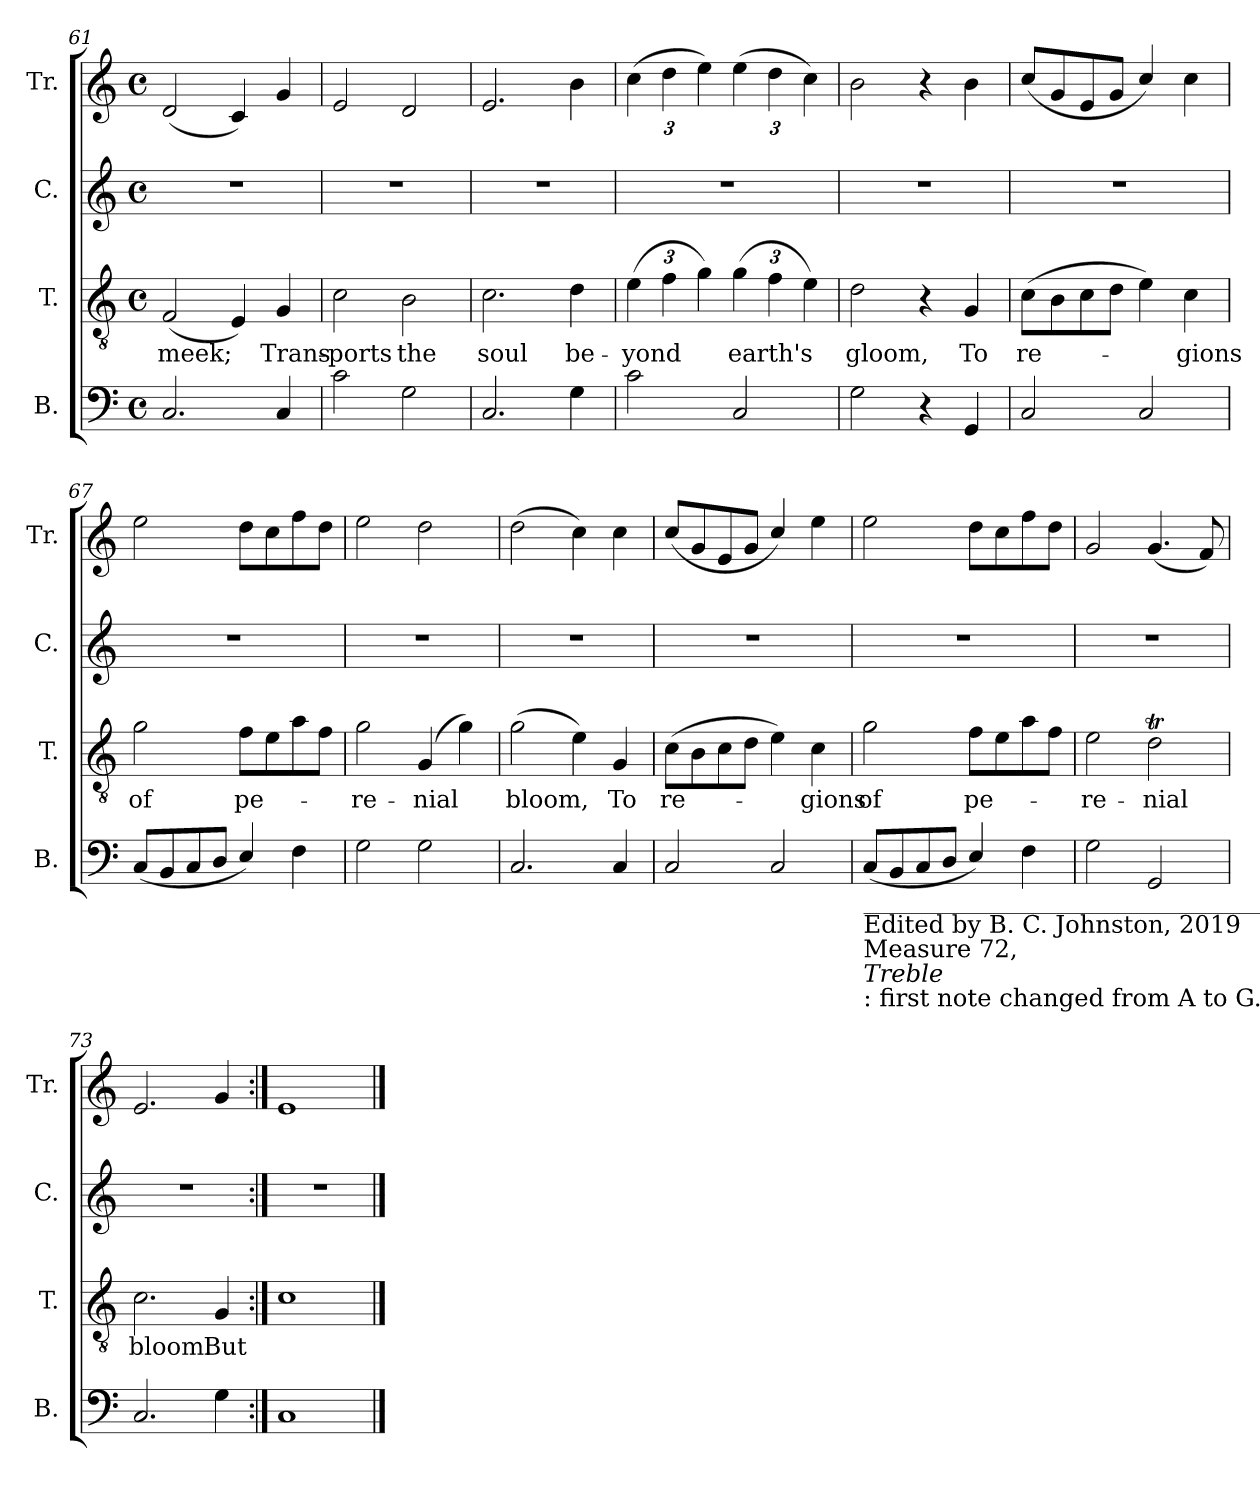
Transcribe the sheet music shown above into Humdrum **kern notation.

**kern	**kern	**text	**kern	**kern
*part4	*part3	*part3	*part2	*part1
*staff4	*staff3	*staff3	*staff2	*staff1
*I"B.	*I"T.	*	*I"C.	*I"Tr.
*I'B.	*I'T.	*	*I'C.	*I'Tr.
*clefF4	*clefGv2	*	*clefG2	*clefG2
*k[]	*k[]	*	*k[]	*k[]
*M4/4	*M4/4	*	*M4/4	*M4/4
*met(c)	*met(c)	*	*met(c)	*met(c)
=61	=61	=61	=61	=61
!	!	!LO:LY:b	!	!
2.C/	(<2F/	meek;	1r	(<2d/
.	4E/)	.	.	4c/)
!	!	!LO:LY:b	!	!
4C/	4G/	Trans-	.	4g/
=62	=62	=62	=62	=62
!	!	!LO:LY:b	!	!
2c\	2c\	-ports	1r	2e/
!	!	!LO:LY:b	!	!
2G\	2B\	the	.	2d/
=63	=63	=63	=63	=63
!	!	!LO:LY:b	!	!
2.C/	2.c\	soul	1r	2.e/
!	!	!LO:LY:b	!	!
4G\	4d\	be-	.	4b\
=64	=64	=64	=64	=64
*	*Xbrackettup	*	*	*
!	!	!LO:LY:b	!	!
*	*	*	*	*Xbrackettup
2c\	(>6e\	-yond	1r	(>6cc\
.	6f\	.	.	6dd\
.	6g\)	.	.	6ee\)
!	!	!LO:LY:b	!	!
2C/	(>6g\	earth's	.	(>6ee\
.	6f\	.	.	6dd\
.	6e\)	.	.	6cc\)
=65	=65	=65	=65	=65
!	!	!LO:LY:b	!	!
2G\	2d\	gloom,	1r	2b\
4r	4r	.	.	4r
!	!	!LO:LY:b	!	!
4GG/	4G/	To	.	4b\
=66	=66	=66	=66	=66
!	!	!LO:LY:b	!	!
2C/	(>8c\L	re-	1r	(<8cc/L
.	8B\	.	.	8g/
.	8c\	.	.	8e/
.	8d\J	.	.	8g/J
2C/	4e\)	.	.	4cc/)
!	!	!LO:LY:b	!	!
.	4c\	-gions	.	4cc\
!!LO:LB:g=z
=67	=67	=67	=67	=67
!	!	!LO:LY:b	!	!
(<8C/L	2g\	of	1r	2ee\
8BB/	.	.	.	.
8C/	.	.	.	.
8D/J	.	.	.	.
!	!	!LO:LY:b	!	!
4E/)	8f\L	pe-	.	8dd\L
.	8e\	.	.	8cc\
4F\	8a\	.	.	8ff\
.	8f\J	.	.	8dd\J
=68	=68	=68	=68	=68
!	!	!LO:LY:b	!	!
2G\	2g\	-re-	1r	2ee\
!	!	!LO:LY:b	!	!
2G\	(>4G/	-nial	.	2dd\
.	4g\)	.	.	.
=69	=69	=69	=69	=69
!	!	!LO:LY:b	!	!
2.C/	(>2g\	bloom,	1r	(>2dd\
.	4e\)	.	.	4cc\)
!	!	!LO:LY:b	!	!
4C/	4G/	To	.	4cc\
=70	=70	=70	=70	=70
!	!	!LO:LY:b	!	!
2C/	(>8c\L	re-	1r	(<8cc/L
.	8B\	.	.	8g/
.	8c\	.	.	8e/
.	8d\J	.	.	8g/J
2C/	4e\)	.	.	4cc/)
!	!	!LO:LY:b	!	!
.	4c\	-gions	.	4ee\
=71	=71	=71	=71	=71
!LO:TX:b:t=__________________________________________	!	!	!	!
!LO:TX:b:t=Edited by B. C. Johnston, 2019	!	!	!	!
!LO:TX:b:t=Measure 72,	!	!	!	!
!LO:TX:b:i:t=Treble	!	!	!	!
!LO:TX:b:t=&colon; first note changed from A to G.	!	!	!	!
!	!	!LO:LY:b	!	!
(<8C/L	2g\	of	1r	2ee\
8BB/	.	.	.	.
8C/	.	.	.	.
8D/J	.	.	.	.
!	!	!LO:LY:b	!	!
4E/)	8f\L	pe-	.	8dd\L
.	8e\	.	.	8cc\
4F\	8a\	.	.	8ff\
.	8f\J	.	.	8dd\J
=72	=72	=72	=72	=72
!	!	!LO:LY:b	!	!
2G\	2e\	-re-	1r	2g/
!	!	!LO:LY:b	!	!
2GG/	2dT\	-nial	.	(<4.g/
.	.	.	.	8f/)
=73	=73	=73	=73	=73
!	!	!LO:LY:b	!	!
2.C/	2.c\	bloom.	1r	2.e/
!	!	!LO:LY:b	!	!
4G\	4G/	But	.	4g/
=74:|!	=74:|!	=74:|!	=74:|!	=74:|!
1C	1c	.	1r	1e
==	==	==	==	==
*-	*-	*-	*-	*-
